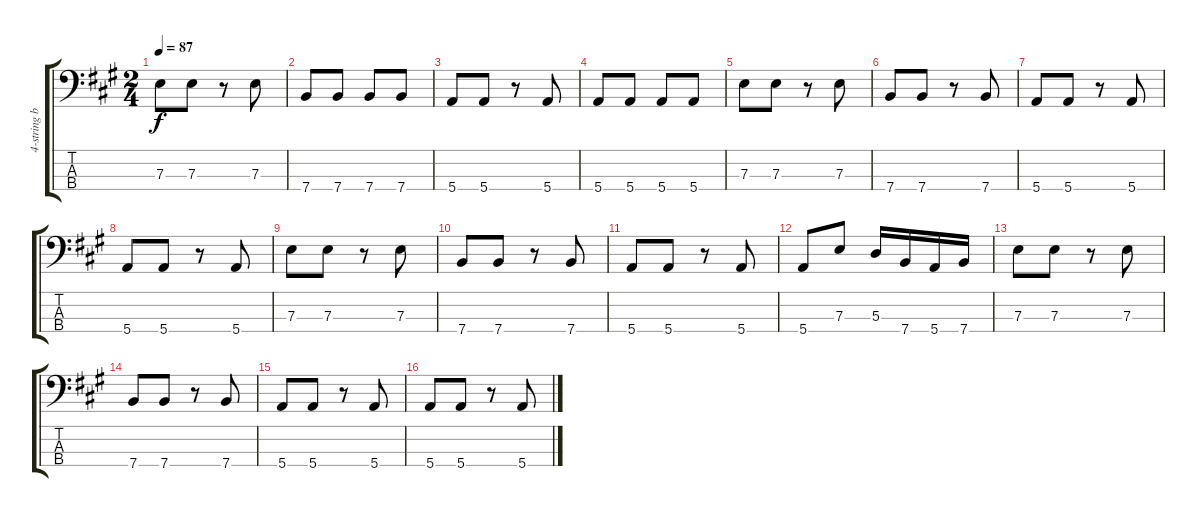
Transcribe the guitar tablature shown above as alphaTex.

\track ("4-string bass" "4-string b") {instrument electricbassfinger}
\staff {score tabs}
\tuning (G2 D2 A1 E1) {hide}
\ts (2 4)
\tempo 87
\clef f4
\ks a
7.3.8{dy f} 7.3.8 r.8 7.3.8 |
7.4.8 7.4.8 7.4.8 7.4.8 |
5.4.8 5.4.8 r.8 5.4.8 |
5.4.8 5.4.8 5.4.8 5.4.8 |
7.3.8 7.3.8 r.8 7.3.8 |
7.4.8 7.4.8 r.8 7.4.8 |
5.4.8 5.4.8 r.8 5.4.8 |
5.4.8 5.4.8 r.8 5.4.8 |
7.3.8 7.3.8 r.8 7.3.8 |
7.4.8 7.4.8 r.8 7.4.8 |
5.4.8 5.4.8 r.8 5.4.8 |
5.4.8 7.3.8 5.3.16 7.4.16 5.4.16 7.4.16 |
7.3.8 7.3.8 r.8 7.3.8 |
7.4.8 7.4.8 r.8 7.4.8 |
5.4.8 5.4.8 r.8 5.4.8 |
5.4.8 5.4.8 r.8 5.4.8
